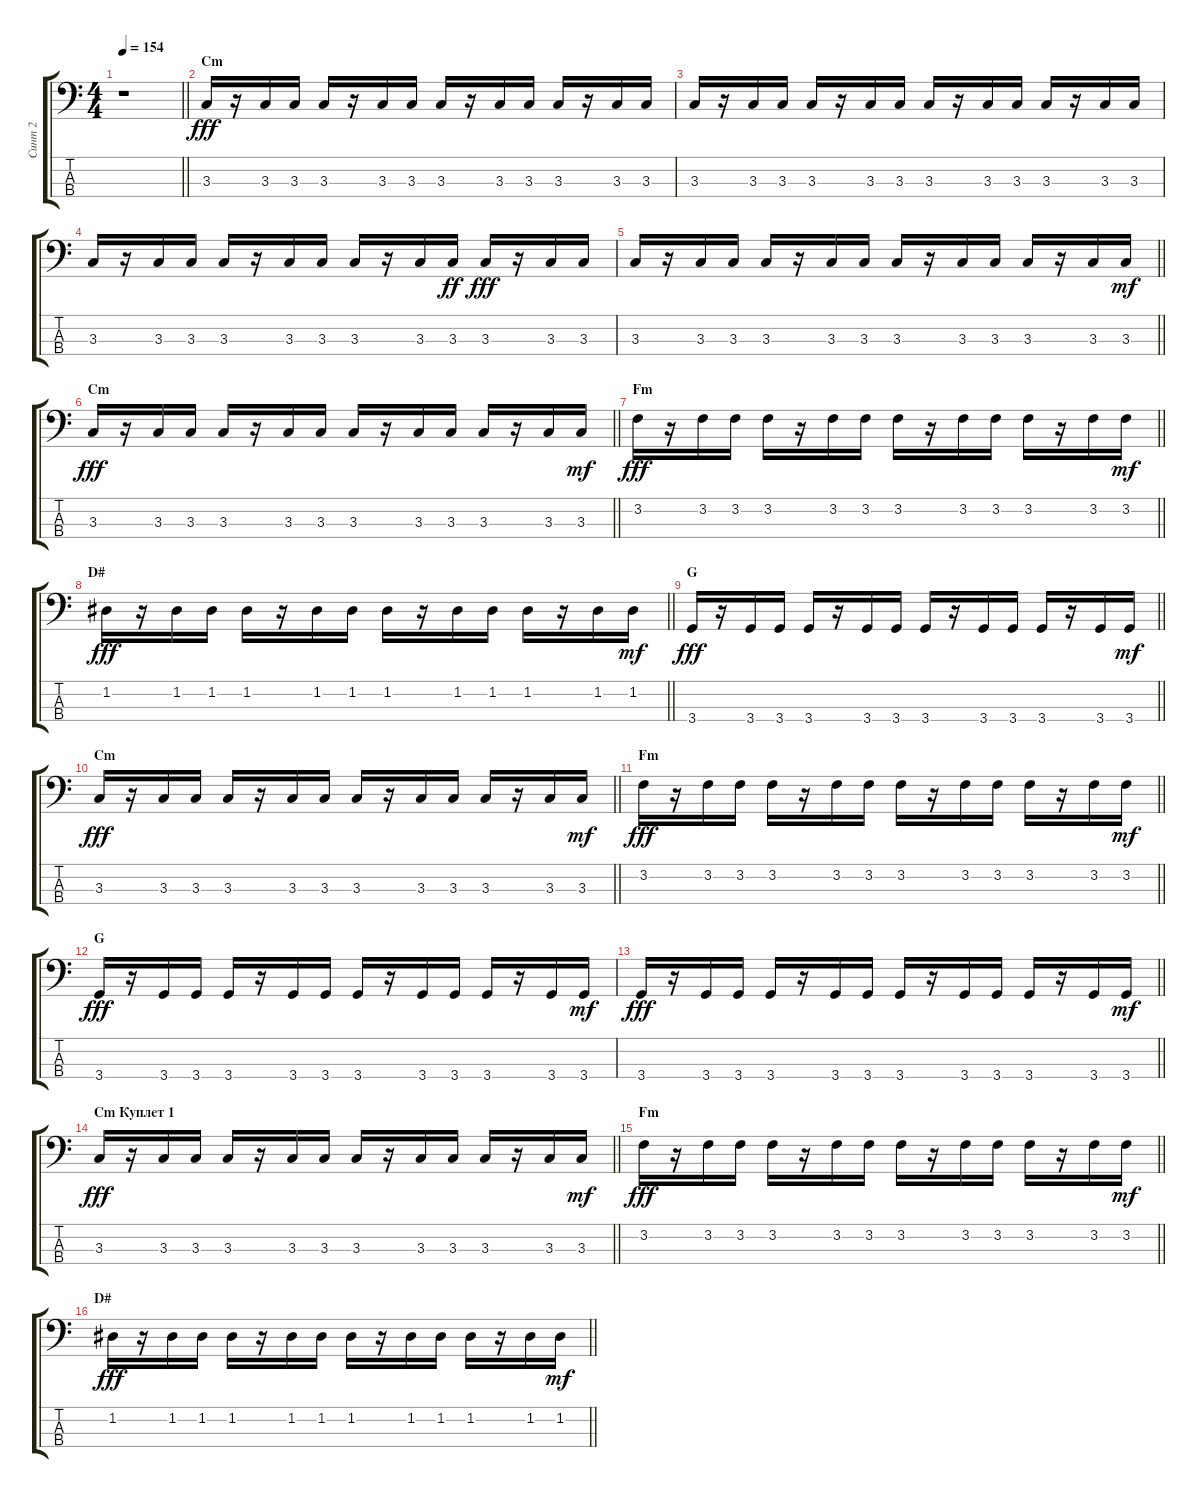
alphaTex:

\track ("Синт 2" "Синт 2") {instrument synthbass2}
\staff {score tabs}
\tuning (G2 D2 A1 E1) {hide}
\ts (4 4)
\tempo 154
\clef f4
\barLineRight lightlight
\ks c
r.1{dy fff instrument synthbass2} |
\section ("" "Cm")
3.3.16 r.16 3.3.16 3.3.16 3.3.16 r.16 3.3.16 3.3.16 3.3.16 r.16 3.3.16 3.3.16 3.3.16 r.16 3.3.16 3.3.16 |
3.3.16 r.16 3.3.16 3.3.16 3.3.16 r.16 3.3.16 3.3.16 3.3.16 r.16 3.3.16 3.3.16 3.3.16 r.16 3.3.16 3.3.16 |
3.3.16 r.16 3.3.16 3.3.16 3.3.16 r.16 3.3.16 3.3.16 3.3.16 r.16 3.3.16 3.3.16{dy ff} 3.3.16{dy fff} r.16 3.3.16 3.3.16 |
\barLineRight lightlight
3.3.16 r.16 3.3.16 3.3.16 3.3.16 r.16 3.3.16 3.3.16 3.3.16 r.16 3.3.16 3.3.16 3.3.16 r.16 3.3.16 3.3.16{dy mf} |
\section ("" "Cm")
\barLineRight lightlight
3.3.16{dy fff} r.16 3.3.16 3.3.16 3.3.16 r.16 3.3.16 3.3.16 3.3.16 r.16 3.3.16 3.3.16 3.3.16 r.16 3.3.16 3.3.16{dy mf} |
\section ("" "Fm")
\barLineRight lightlight
3.2.16{dy fff} r.16 3.2.16 3.2.16 3.2.16 r.16 3.2.16 3.2.16 3.2.16 r.16 3.2.16 3.2.16 3.2.16 r.16 3.2.16 3.2.16{dy mf} |
\section ("" "D#")
\barLineRight lightlight
1.2.16{dy fff} r.16 1.2.16 1.2.16 1.2.16 r.16 1.2.16 1.2.16 1.2.16 r.16 1.2.16 1.2.16 1.2.16 r.16 1.2.16 1.2.16{dy mf} |
\section ("" "G")
\barLineRight lightlight
3.4.16{dy fff} r.16 3.4.16 3.4.16 3.4.16 r.16 3.4.16 3.4.16 3.4.16 r.16 3.4.16 3.4.16 3.4.16 r.16 3.4.16 3.4.16{dy mf} |
\section ("" "Cm")
\barLineRight lightlight
3.3.16{dy fff} r.16 3.3.16 3.3.16 3.3.16 r.16 3.3.16 3.3.16 3.3.16 r.16 3.3.16 3.3.16 3.3.16 r.16 3.3.16 3.3.16{dy mf} |
\section ("" "Fm")
\barLineRight lightlight
3.2.16{dy fff} r.16 3.2.16 3.2.16 3.2.16 r.16 3.2.16 3.2.16 3.2.16 r.16 3.2.16 3.2.16 3.2.16 r.16 3.2.16 3.2.16{dy mf} |
\section ("" "G")
3.4.16{dy fff} r.16 3.4.16 3.4.16 3.4.16 r.16 3.4.16 3.4.16 3.4.16 r.16 3.4.16 3.4.16 3.4.16 r.16 3.4.16 3.4.16{dy mf} |
\barLineRight lightlight
3.4.16{dy fff} r.16 3.4.16 3.4.16 3.4.16 r.16 3.4.16 3.4.16 3.4.16 r.16 3.4.16 3.4.16 3.4.16 r.16 3.4.16 3.4.16{dy mf} |
\section ("" "Cm Куплет 1")
\barLineRight lightlight
3.3.16{dy fff} r.16 3.3.16 3.3.16 3.3.16 r.16 3.3.16 3.3.16 3.3.16 r.16 3.3.16 3.3.16 3.3.16 r.16 3.3.16 3.3.16{dy mf} |
\section ("" "Fm")
\barLineRight lightlight
3.2.16{dy fff} r.16 3.2.16 3.2.16 3.2.16 r.16 3.2.16 3.2.16 3.2.16 r.16 3.2.16 3.2.16 3.2.16 r.16 3.2.16 3.2.16{dy mf} |
\section ("" "D#")
\barLineRight lightlight
1.2.16{dy fff} r.16 1.2.16 1.2.16 1.2.16 r.16 1.2.16 1.2.16 1.2.16 r.16 1.2.16 1.2.16 1.2.16 r.16 1.2.16 1.2.16{dy mf}
